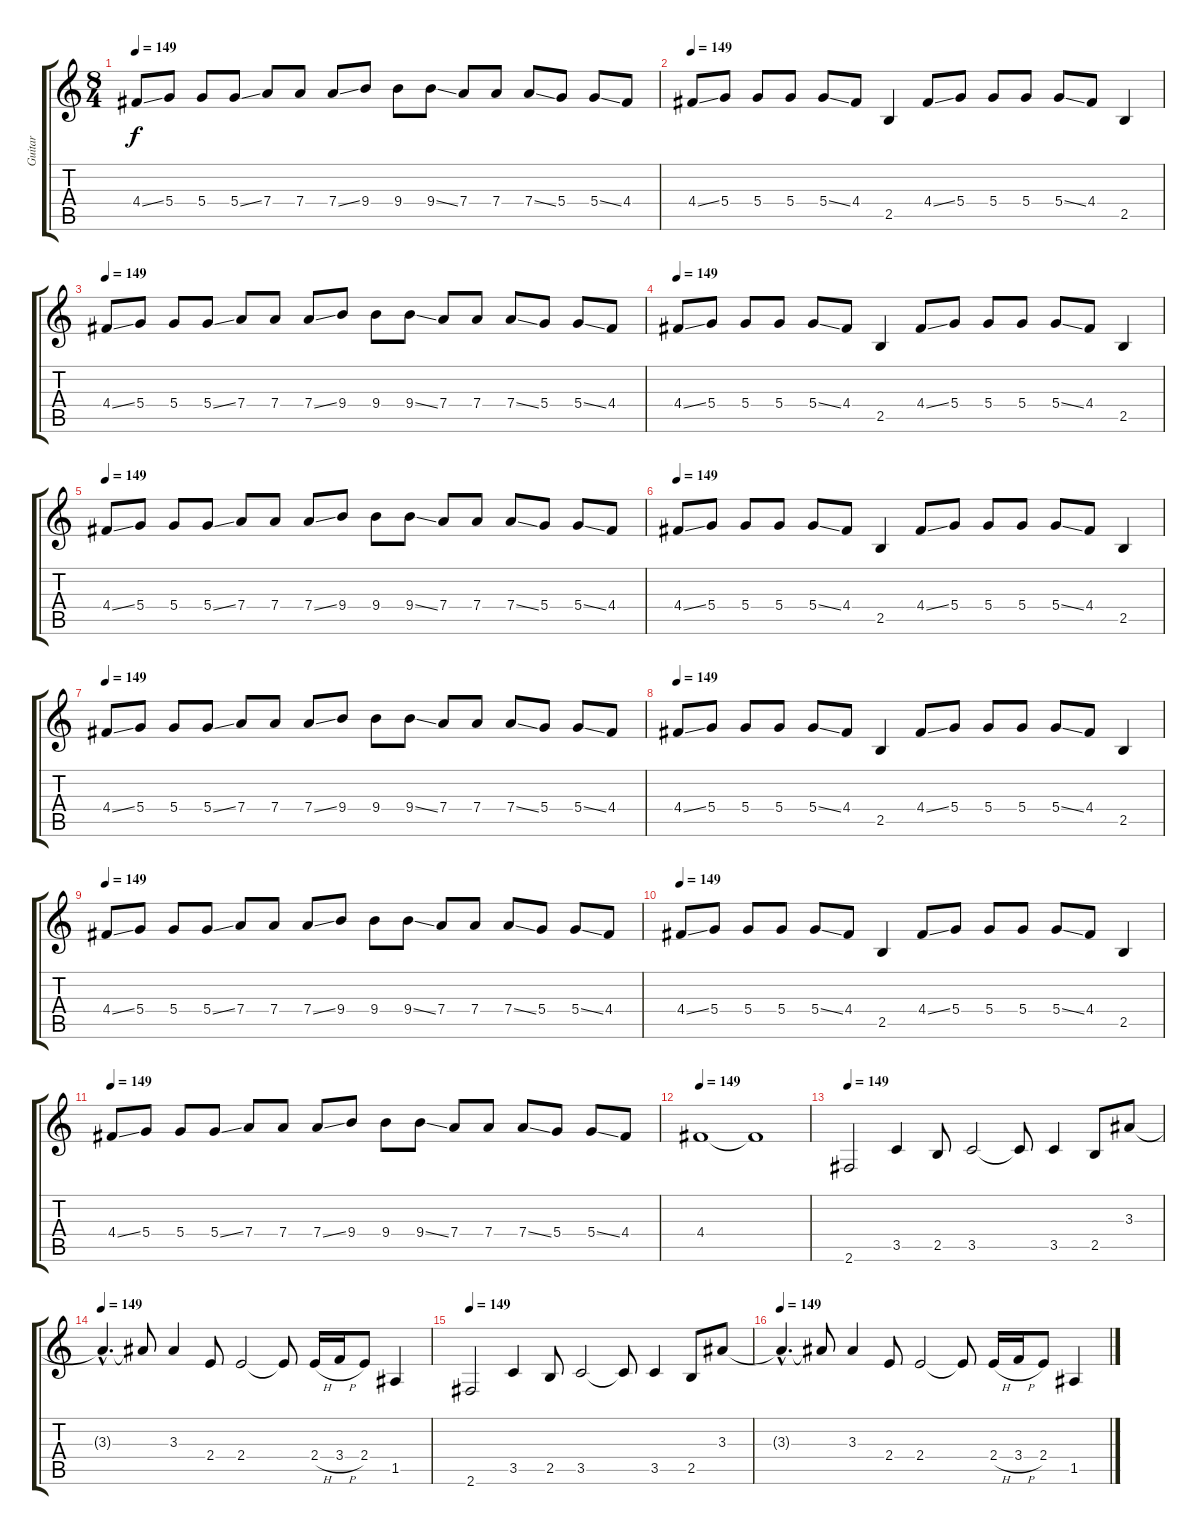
\track ("Guitar" "Guitar") {instrument distortionguitar}
\staff {score tabs}
\tuning (E4 B3 G3 D3 A2 E2) {hide}
\ts (8 4)
\tempo 149
\clef g2
\ks c
4.4{ss}.8{dy f} 5.4.8 5.4.8 5.4{ss}.8 7.4.8 7.4.8 7.4{ss}.8 9.4.8 9.4.8 9.4{ss}.8 7.4.8 7.4.8 7.4{ss}.8 5.4.8 5.4{ss}.8 4.4.8 |
\tempo 149
4.4{ss}.8 5.4.8 5.4.8 5.4.8 5.4{ss}.8 4.4.8 2.5.4 4.4{ss}.8 5.4.8 5.4.8 5.4.8 5.4{ss}.8 4.4.8 2.5.4 |
\tempo 149
4.4{ss}.8 5.4.8 5.4.8 5.4{ss}.8 7.4.8 7.4.8 7.4{ss}.8 9.4.8 9.4.8 9.4{ss}.8 7.4.8 7.4.8 7.4{ss}.8 5.4.8 5.4{ss}.8 4.4.8 |
\tempo 149
4.4{ss}.8 5.4.8 5.4.8 5.4.8 5.4{ss}.8 4.4.8 2.5.4 4.4{ss}.8 5.4.8 5.4.8 5.4.8 5.4{ss}.8 4.4.8 2.5.4 |
\tempo 149
4.4{ss}.8 5.4.8 5.4.8 5.4{ss}.8 7.4.8 7.4.8 7.4{ss}.8 9.4.8 9.4.8 9.4{ss}.8 7.4.8 7.4.8 7.4{ss}.8 5.4.8 5.4{ss}.8 4.4.8 |
\tempo 149
4.4{ss}.8 5.4.8 5.4.8 5.4.8 5.4{ss}.8 4.4.8 2.5.4 4.4{ss}.8 5.4.8 5.4.8 5.4.8 5.4{ss}.8 4.4.8 2.5.4 |
\tempo 149
4.4{ss}.8 5.4.8 5.4.8 5.4{ss}.8 7.4.8 7.4.8 7.4{ss}.8 9.4.8 9.4.8 9.4{ss}.8 7.4.8 7.4.8 7.4{ss}.8 5.4.8 5.4{ss}.8 4.4.8 |
\tempo 149
4.4{ss}.8 5.4.8 5.4.8 5.4.8 5.4{ss}.8 4.4.8 2.5.4 4.4{ss}.8 5.4.8 5.4.8 5.4.8 5.4{ss}.8 4.4.8 2.5.4 |
\tempo 149
4.4{ss}.8 5.4.8 5.4.8 5.4{ss}.8 7.4.8 7.4.8 7.4{ss}.8 9.4.8 9.4.8 9.4{ss}.8 7.4.8 7.4.8 7.4{ss}.8 5.4.8 5.4{ss}.8 4.4.8 |
\tempo 149
4.4{ss}.8 5.4.8 5.4.8 5.4.8 5.4{ss}.8 4.4.8 2.5.4 4.4{ss}.8 5.4.8 5.4.8 5.4.8 5.4{ss}.8 4.4.8 2.5.4 |
\tempo 149
4.4{ss}.8 5.4.8 5.4.8 5.4{ss}.8 7.4.8 7.4.8 7.4{ss}.8 9.4.8 9.4.8 9.4{ss}.8 7.4.8 7.4.8 7.4{ss}.8 5.4.8 5.4{ss}.8 4.4.8 |
\tempo 149
4.4.1 4.4{t}.1 |
\tempo 149
2.6.2 3.5.4 2.5.8 3.5.2 3.5{t}.8 3.5.4 2.5.8 3.3.8 |
\tempo 149
3.3{hac t}.4{d} 3.3{t}.8 3.3.4 2.4.8 2.4.2 2.4{t}.8 2.4{h}.16 3.4{h}.16 2.4.8 1.5.4 |
\tempo 149
2.6.2 3.5.4 2.5.8 3.5.2 3.5{t}.8 3.5.4 2.5.8 3.3.8 |
\tempo 149
3.3{hac t}.4{d} 3.3{t}.8 3.3.4 2.4.8 2.4.2 2.4{t}.8 2.4{h}.16 3.4{h}.16 2.4.8 1.5.4
